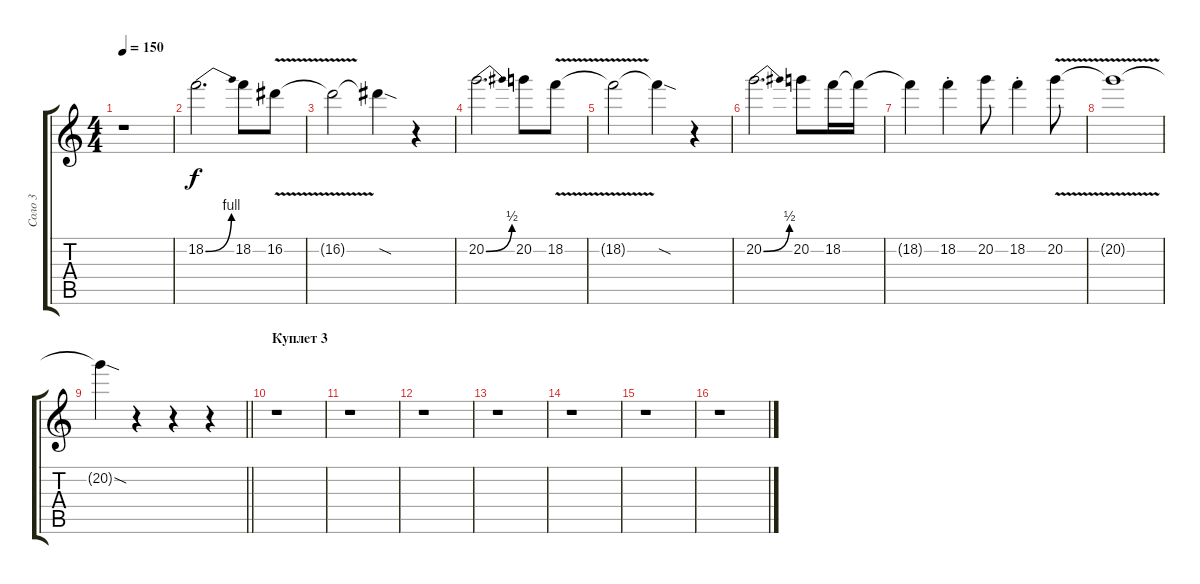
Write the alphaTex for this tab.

\track ("Соло 3" "Соло 3") {instrument overdrivenguitar}
\staff {score tabs}
\tuning (E4 B3 G3 D3 A2 E2) {hide}
\ts (4 4)
\tempo 150
\clef g2
\ks c
r.1{dy f} |
18.2{be (bend 0 0 60 4)}.2{d} 18.2.8 16.2{v}.8 |
16.2{t}.2 16.2{sod t}.4 r.4 |
20.2{be (bend 0 0 60 2)}.2{d} 20.2.8 18.2{v}.8 |
18.2{t}.2 18.2{sod t}.4 r.4 |
20.2{be (bend 0 0 60 2)}.2{d} 20.2.8 18.2.16 18.2{t}.16 |
18.2{t}.4 18.2{st}.4 20.2.8 18.2{st}.4 20.2{v}.8 |
20.2{t}.1 |
\barLineRight lightlight
20.2{sod t}.4 r.4 r.4 r.4 |
\section ("" "Куплет 3")
r.1 |
r.1 |
r.1 |
r.1 |
r.1 |
r.1 |
r.1
